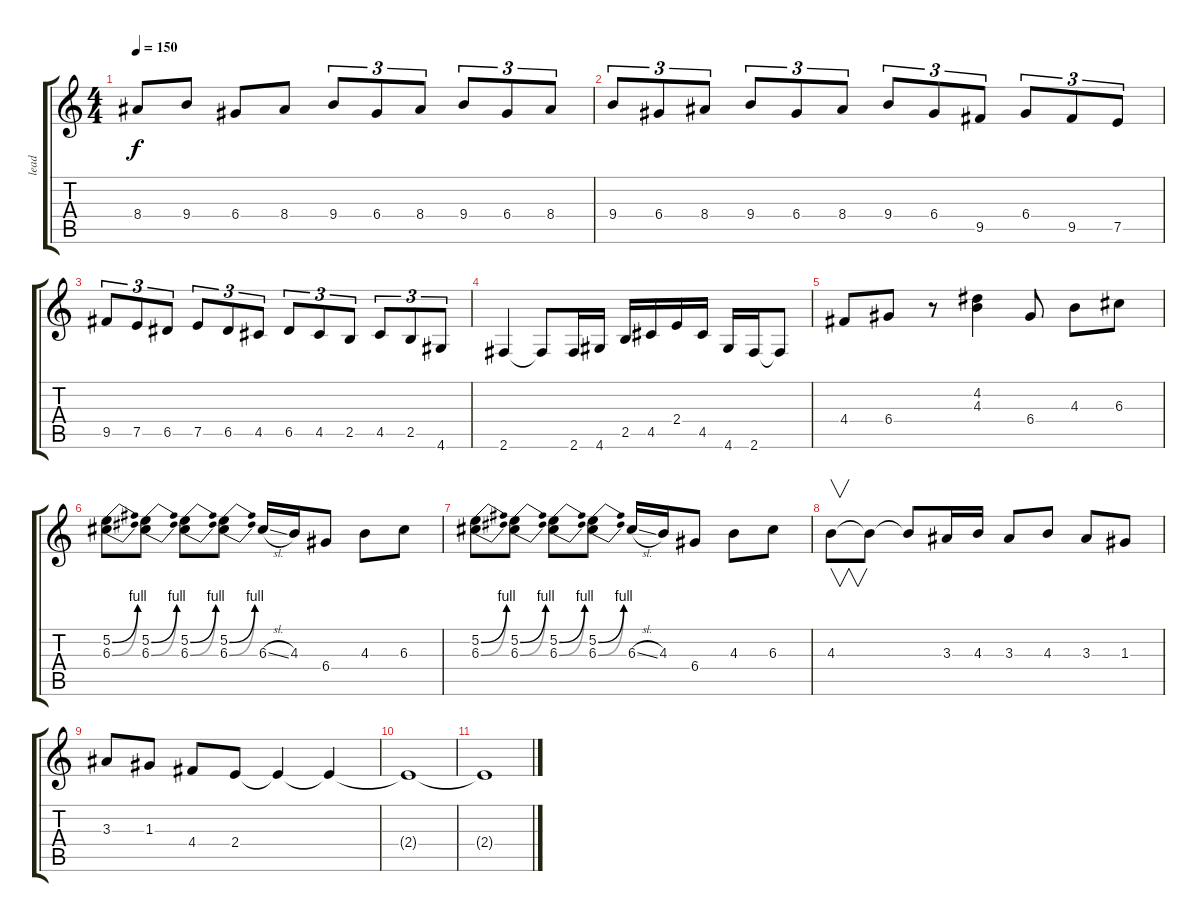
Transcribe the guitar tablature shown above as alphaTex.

\track ("lead" "lead") {instrument distortionguitar}
\staff {score tabs}
\tuning (E4 B3 G3 D3 A2 E2) {hide}
\ts (4 4)
\tempo 150
\clef g2
\ks c
8.4.8{dy f} 9.4.8 6.4.8 8.4.8 9.4.8{tu (3 2)} 6.4.8{tu (3 2)} 8.4.8{tu (3 2)} 9.4.8{tu (3 2)} 6.4.8{tu (3 2)} 8.4.8{tu (3 2)} |
9.4.8{tu (3 2)} 6.4.8{tu (3 2)} 8.4.8{tu (3 2)} 9.4.8{tu (3 2)} 6.4.8{tu (3 2)} 8.4.8{tu (3 2)} 9.4.8{tu (3 2)} 6.4.8{tu (3 2)} 9.5.8{tu (3 2)} 6.4.8{tu (3 2)} 9.5.8{tu (3 2)} 7.5.8{tu (3 2)} |
9.5.8{tu (3 2)} 7.5.8{tu (3 2)} 6.5.8{tu (3 2)} 7.5.8{tu (3 2)} 6.5.8{tu (3 2)} 4.5.8{tu (3 2)} 6.5.8{tu (3 2)} 4.5.8{tu (3 2)} 2.5.8{tu (3 2)} 4.5.8{tu (3 2)} 2.5.8{tu (3 2)} 4.6.8{tu (3 2)} |
2.6.4 2.6{t}.8 2.6.16 4.6.16 2.5.16 4.5.16 2.4.16 4.5.16 4.6.16 2.6.16 2.6{t}.8 |
4.4.8 6.4.8 r.8 (4.2 4.3).4 6.4.8 4.3.8 6.3.8 |
(5.2{be (bend 0 0 60 4)} 6.3{be (bend 0 0 60 4)}).8 (5.2{be (bend 0 0 60 4)} 6.3{be (bend 0 0 60 4)}).8 (5.2{be (bend 0 0 60 4)} 6.3{be (bend 0 0 60 4)}).8 (5.2{be (bend 0 0 60 4)} 6.3{be (bend 0 0 60 4)}).8 6.3{sl}.16 4.3.16 6.4.8 4.3.8 6.3.8 |
(5.2{be (bend 0 0 60 4)} 6.3{be (bend 0 0 60 4)}).8 (5.2{be (bend 0 0 60 4)} 6.3{be (bend 0 0 60 4)}).8 (5.2{be (bend 0 0 60 4)} 6.3{be (bend 0 0 60 4)}).8 (5.2{be (bend 0 0 60 4)} 6.3{be (bend 0 0 60 4)}).8 6.3{sl}.16 4.3.16 6.4.8 4.3.8 6.3.8 |
4.3.8{v} 4.3{t}.8 4.3{t}.8 3.3.16 4.3.16 3.3.8 4.3.8 3.3.8 1.3.8 |
3.3.8 1.3.8 4.4.8 2.4.8 2.4{t}.4 2.4{t}.4 |
2.4{t}.1 |
2.4{t}.1
